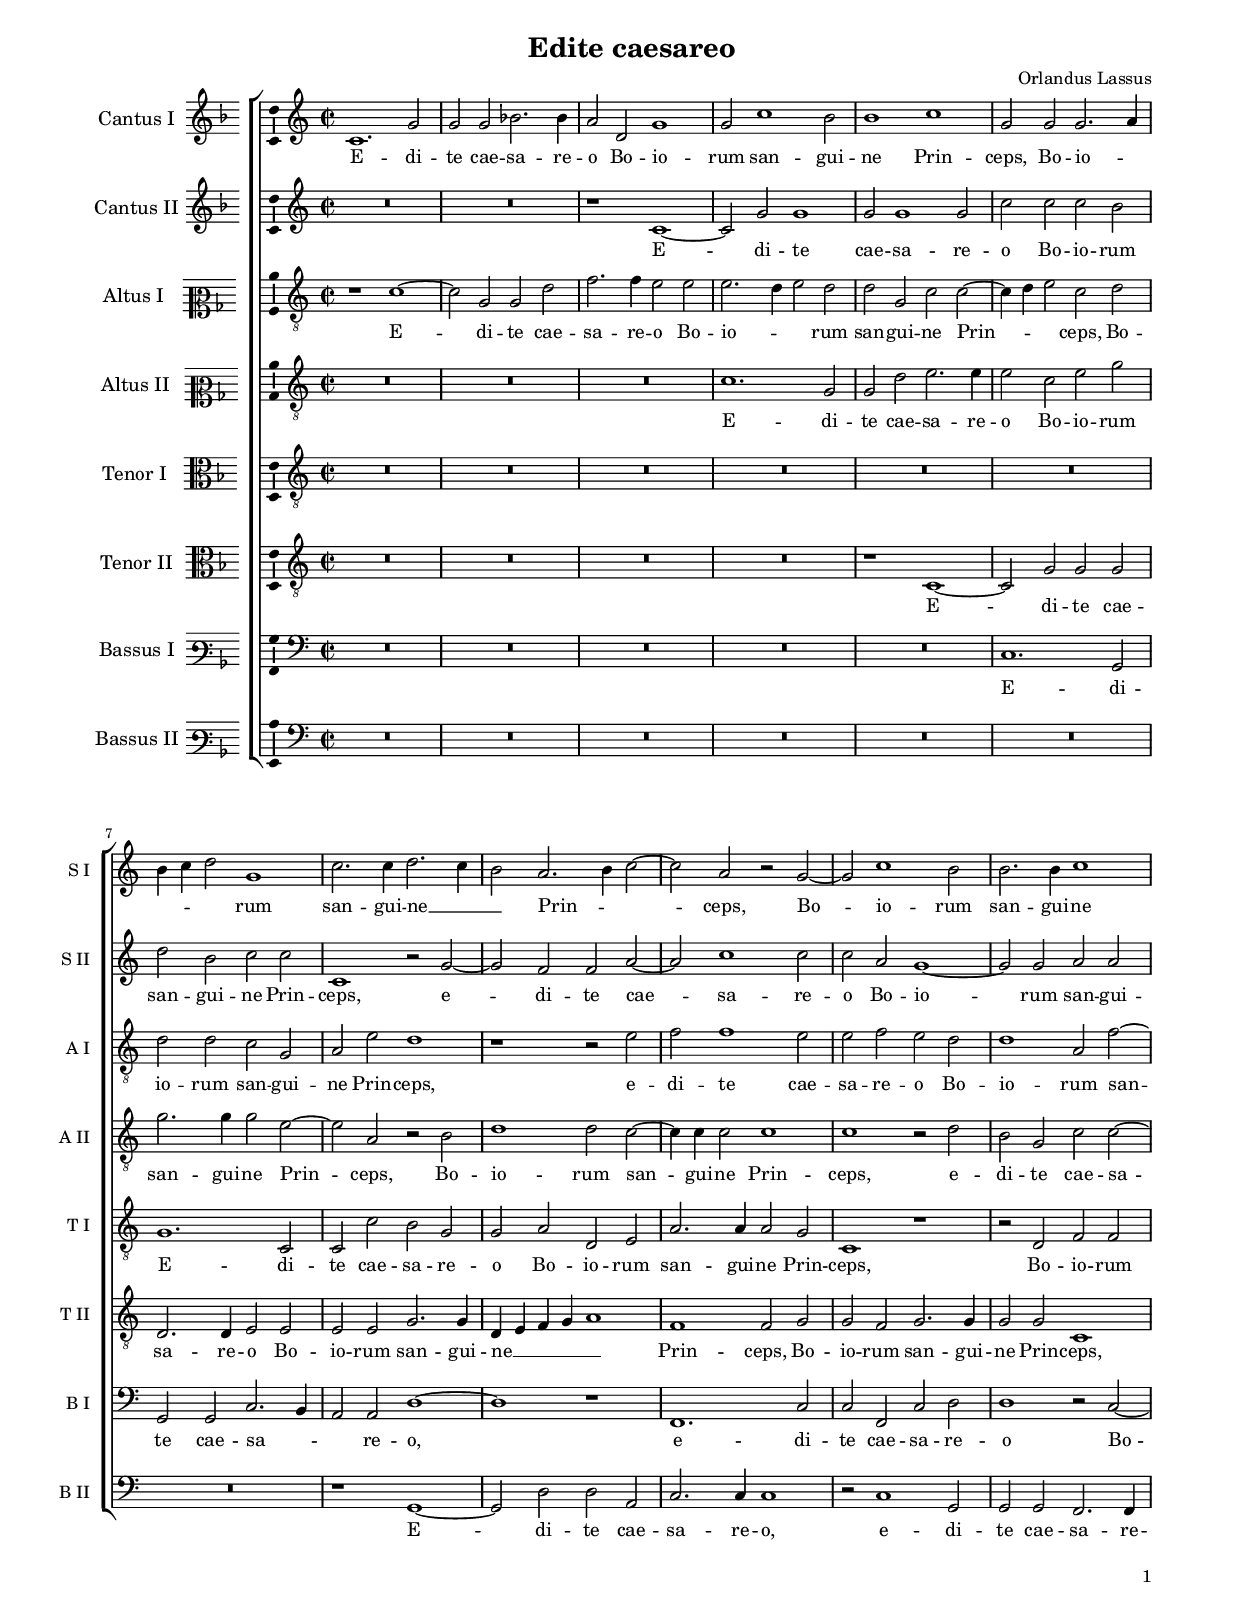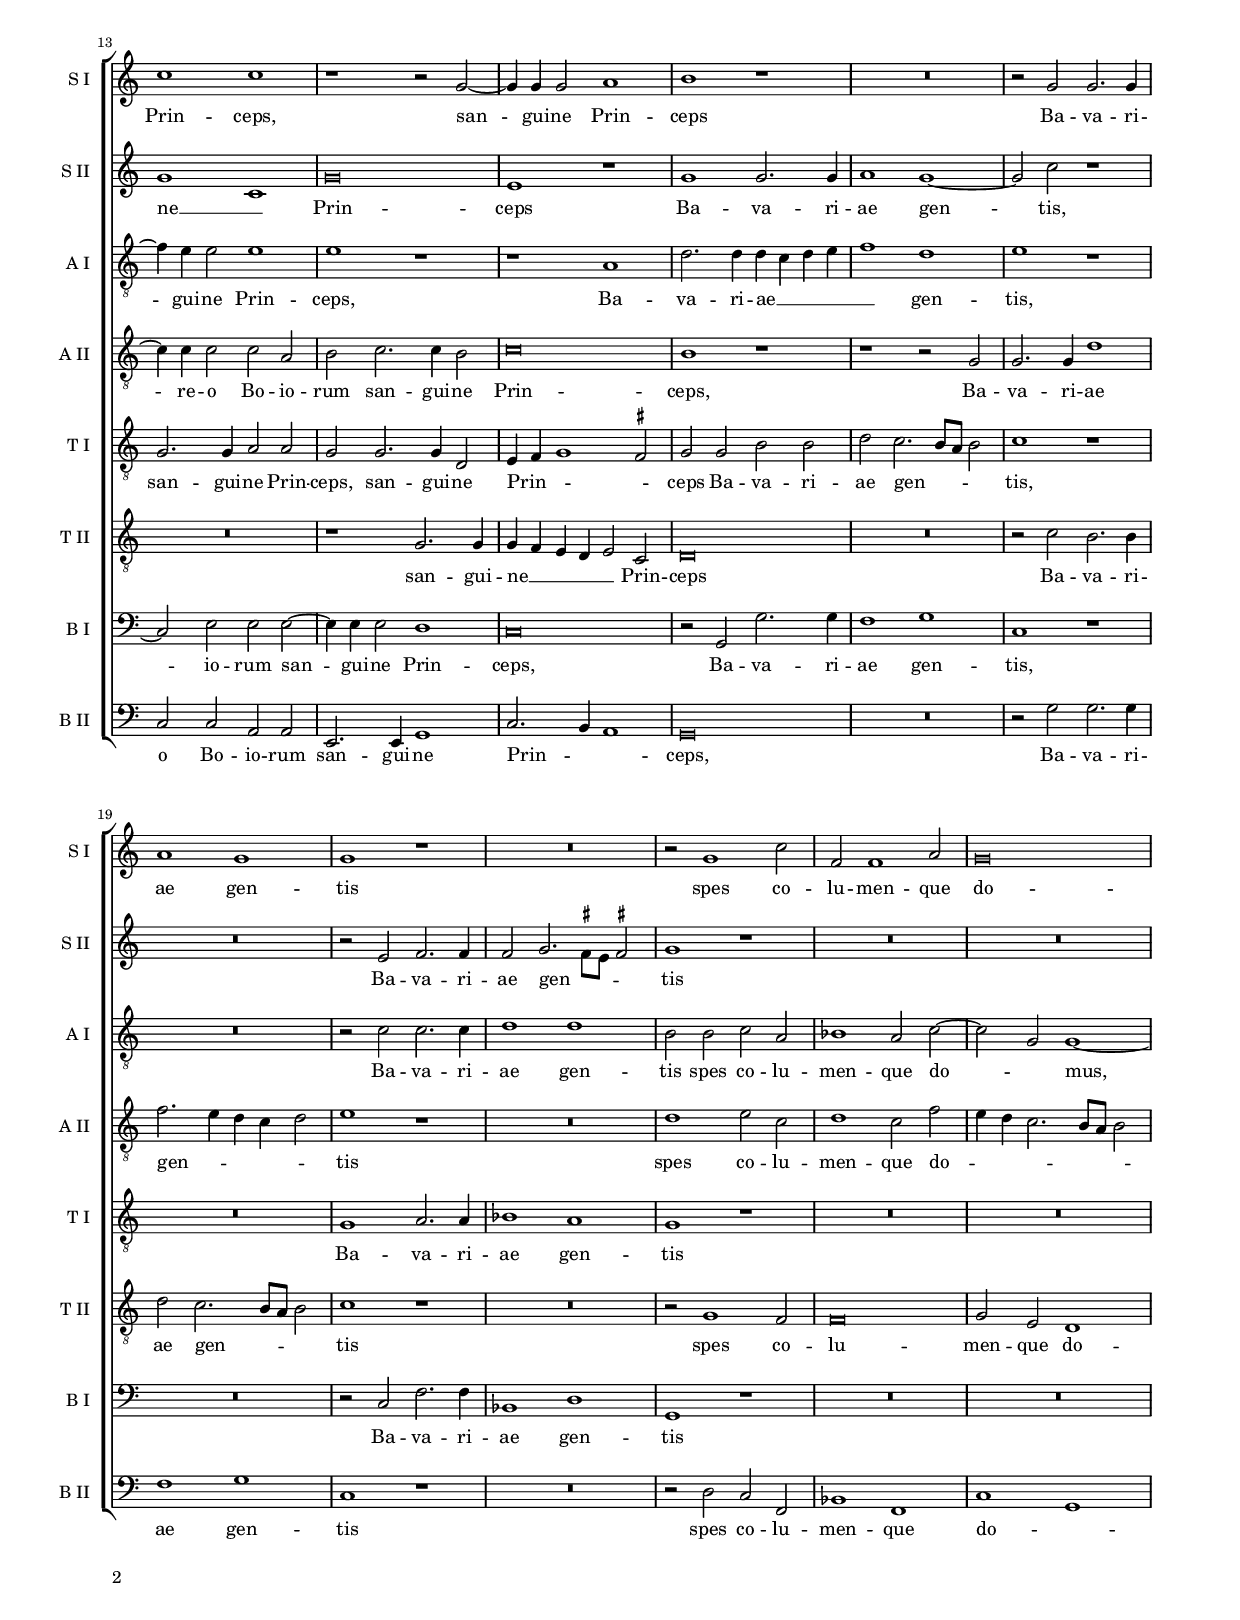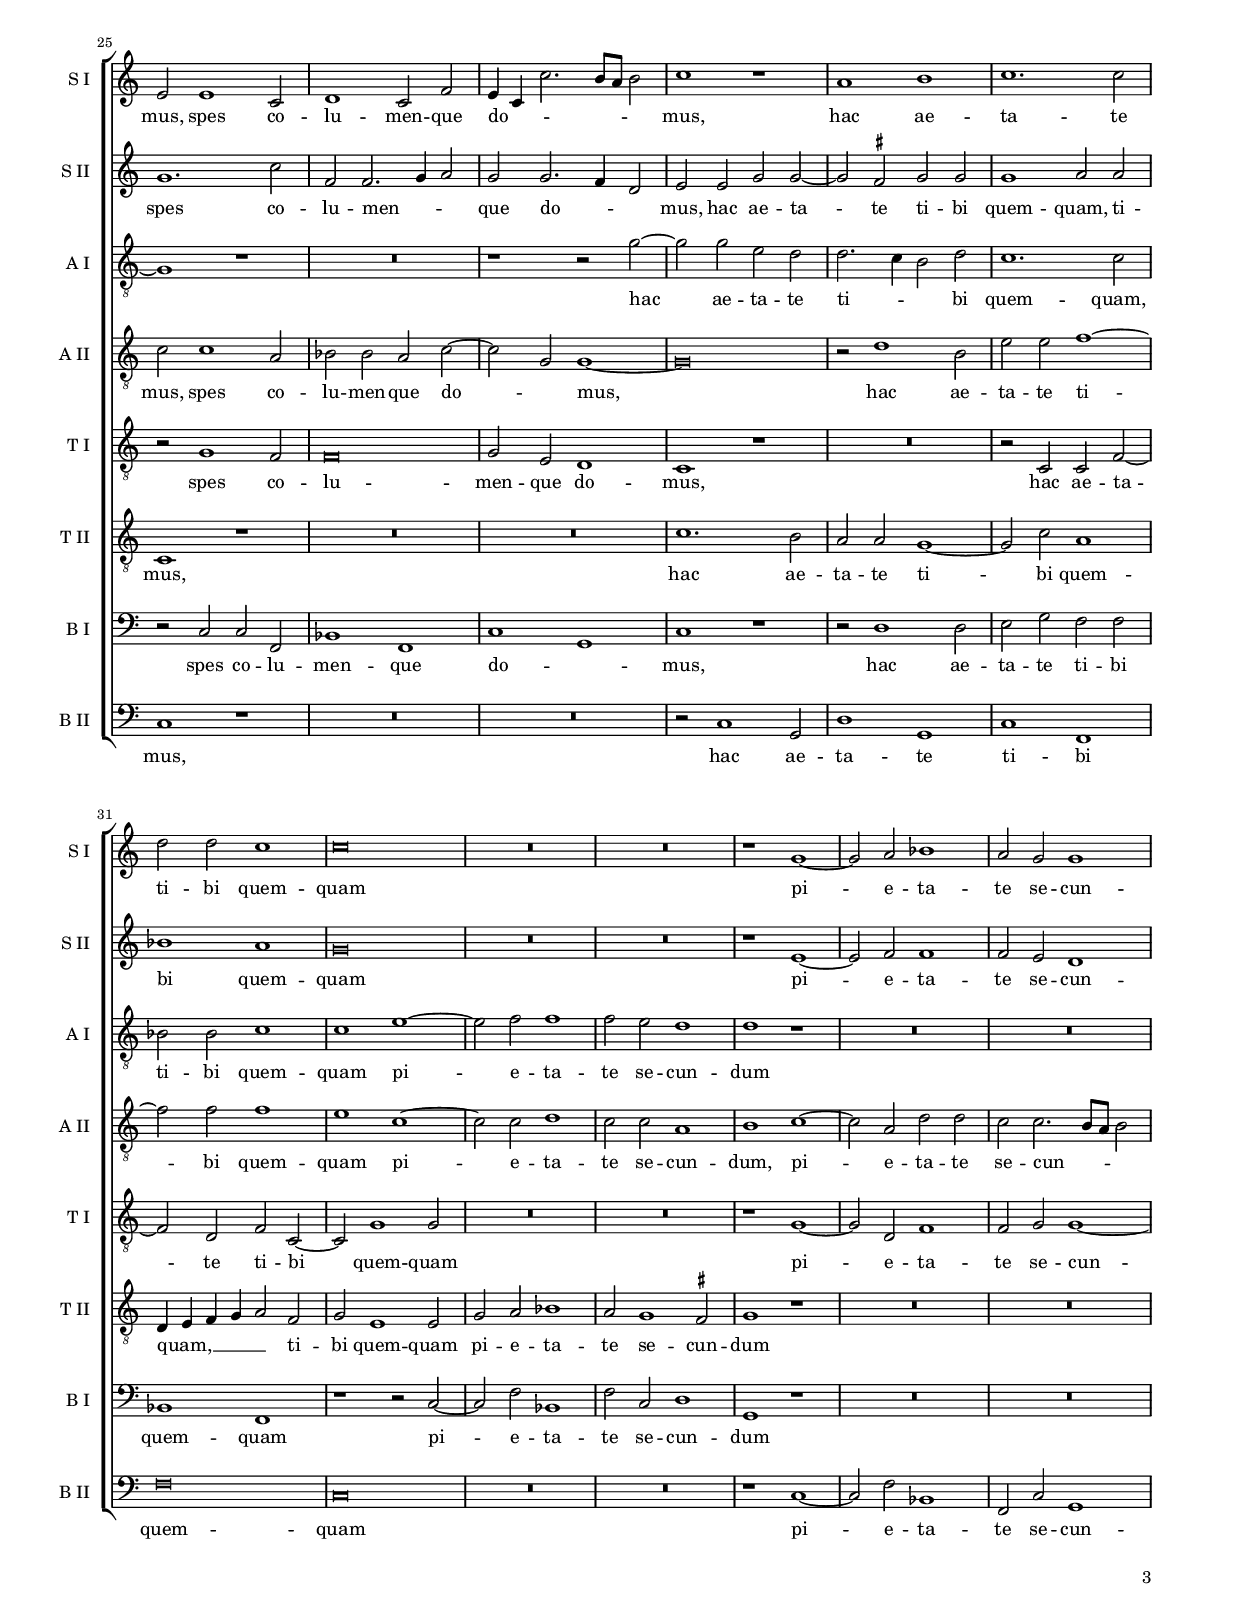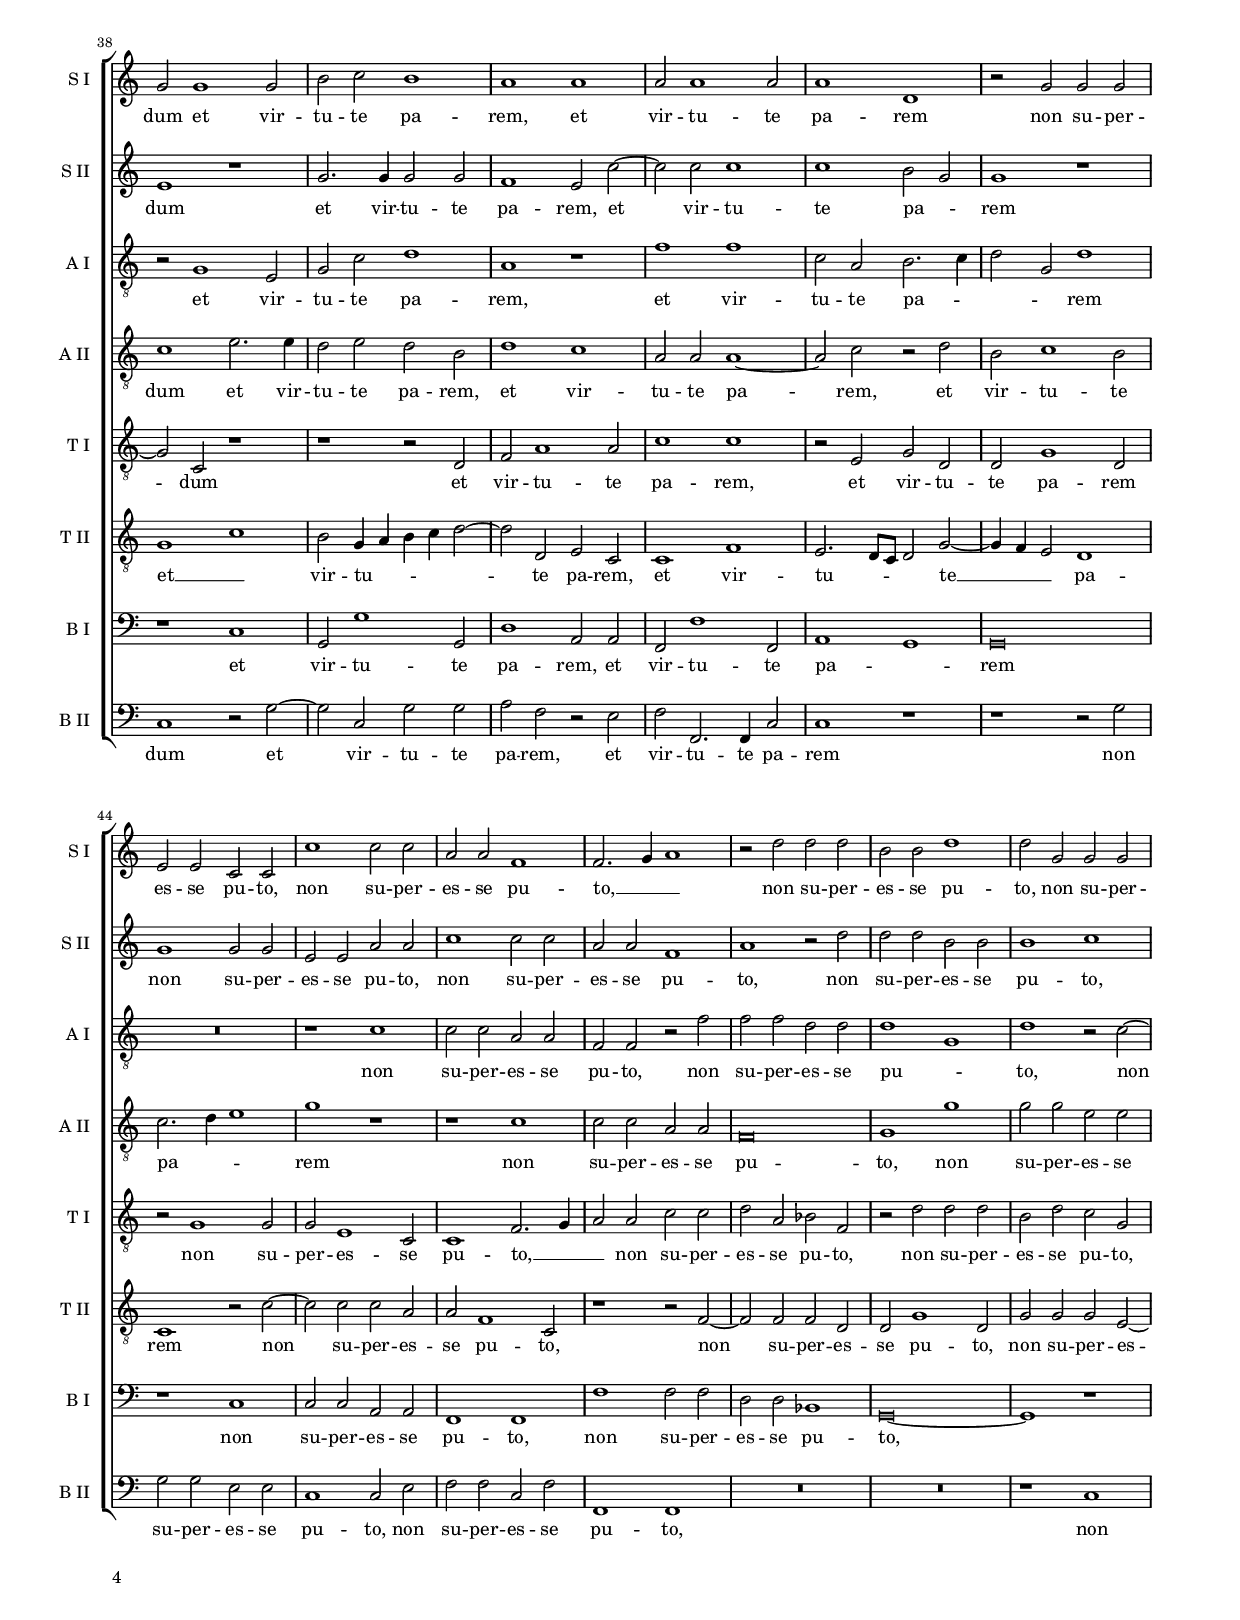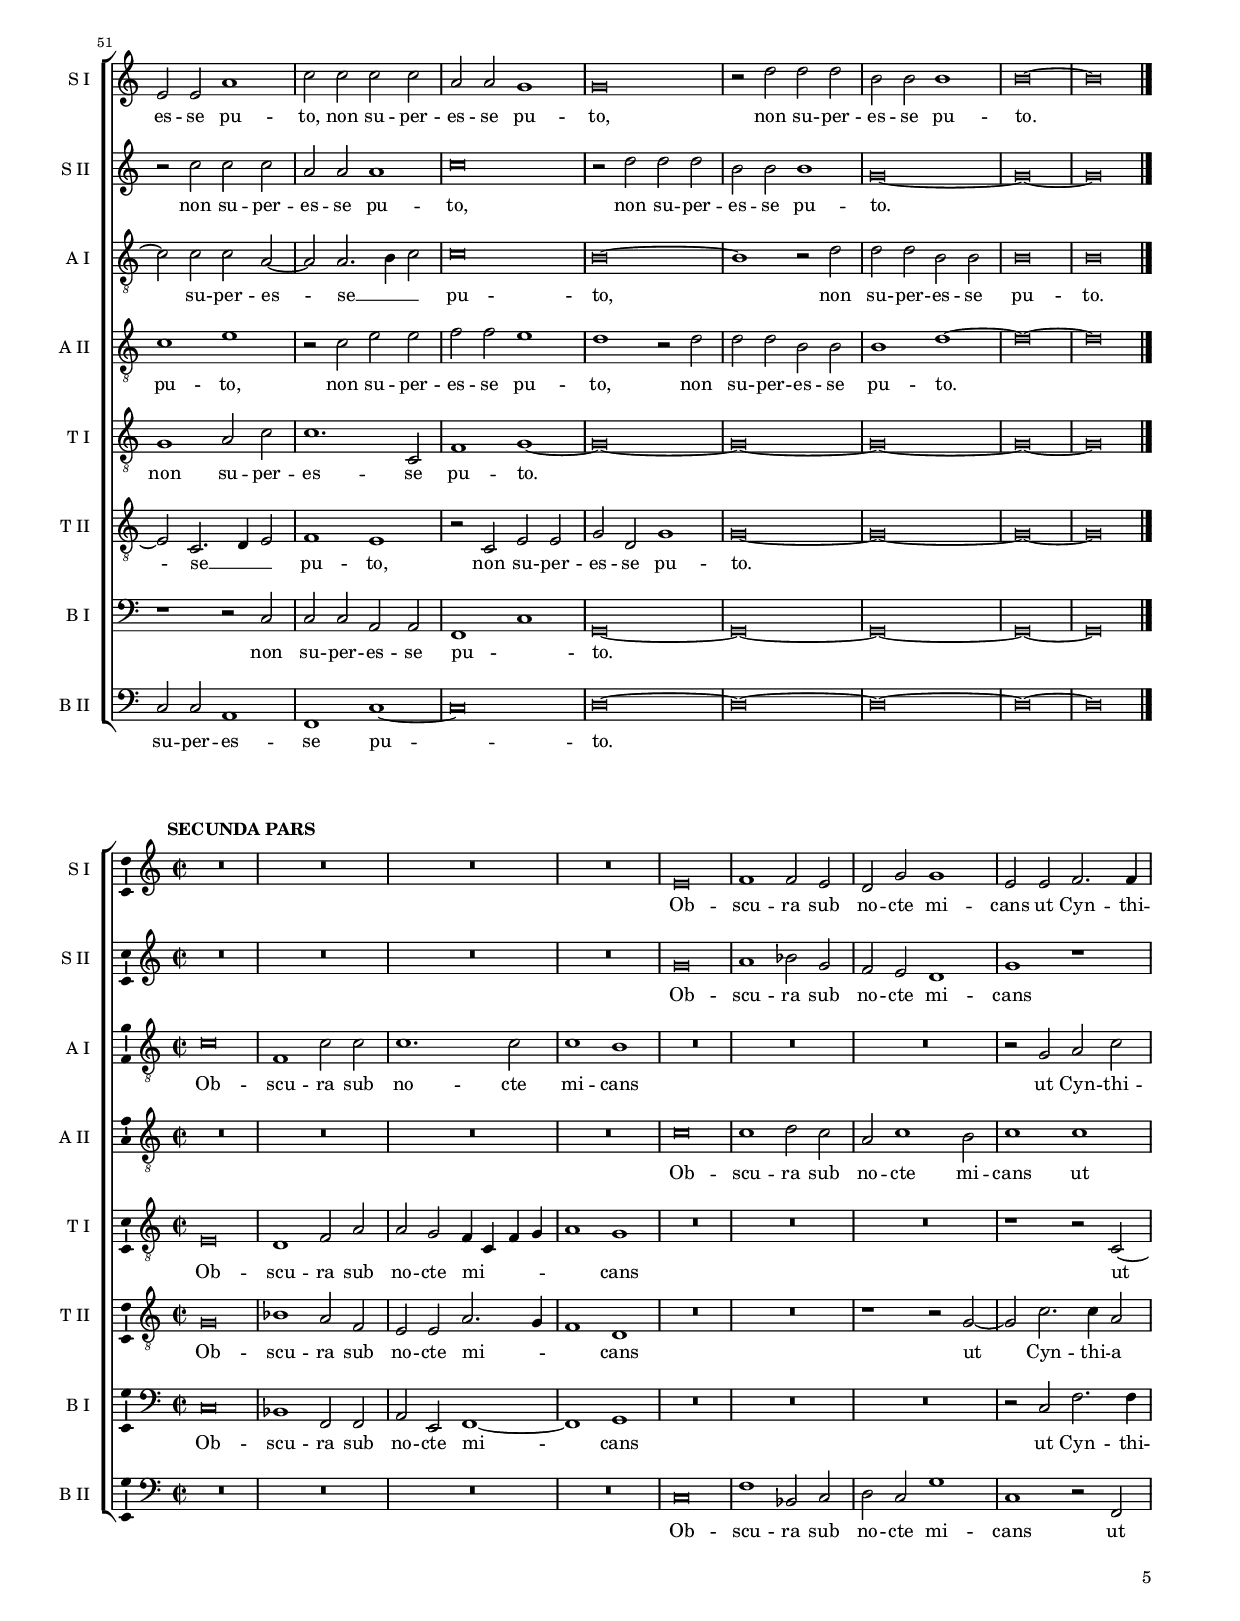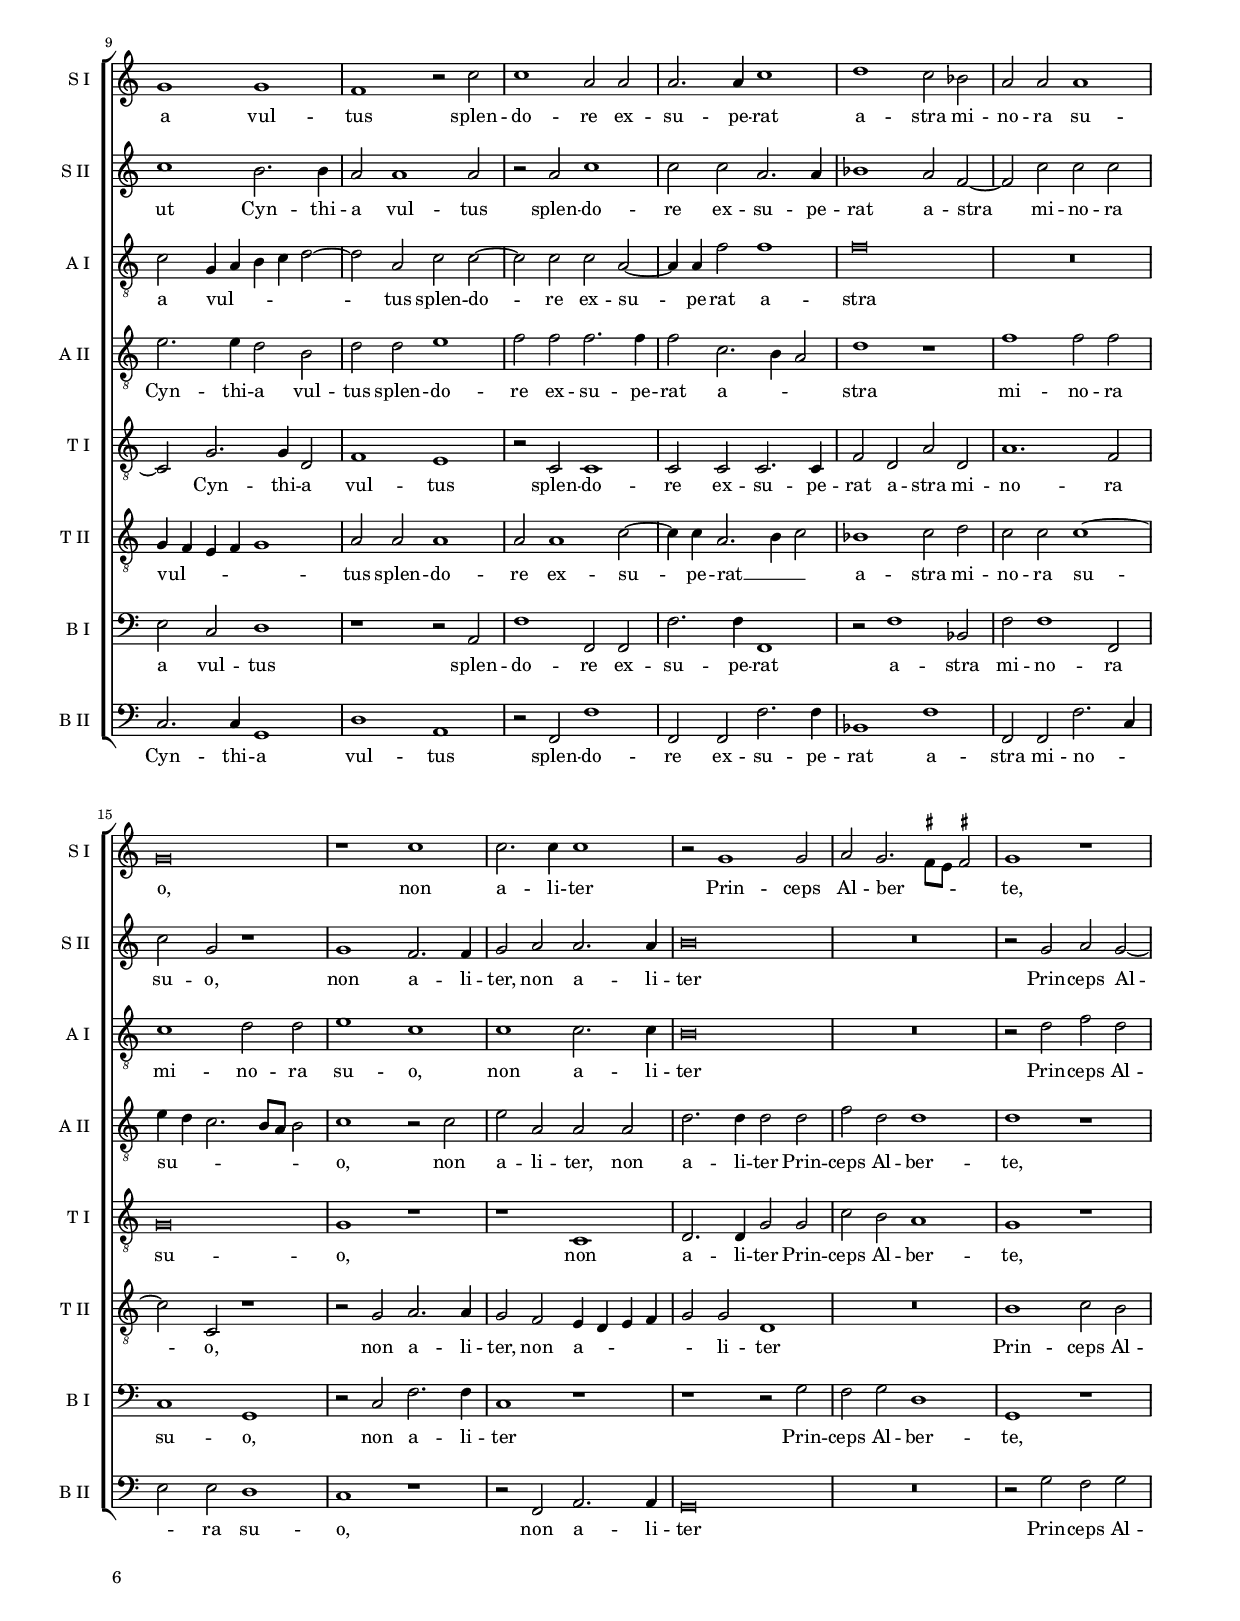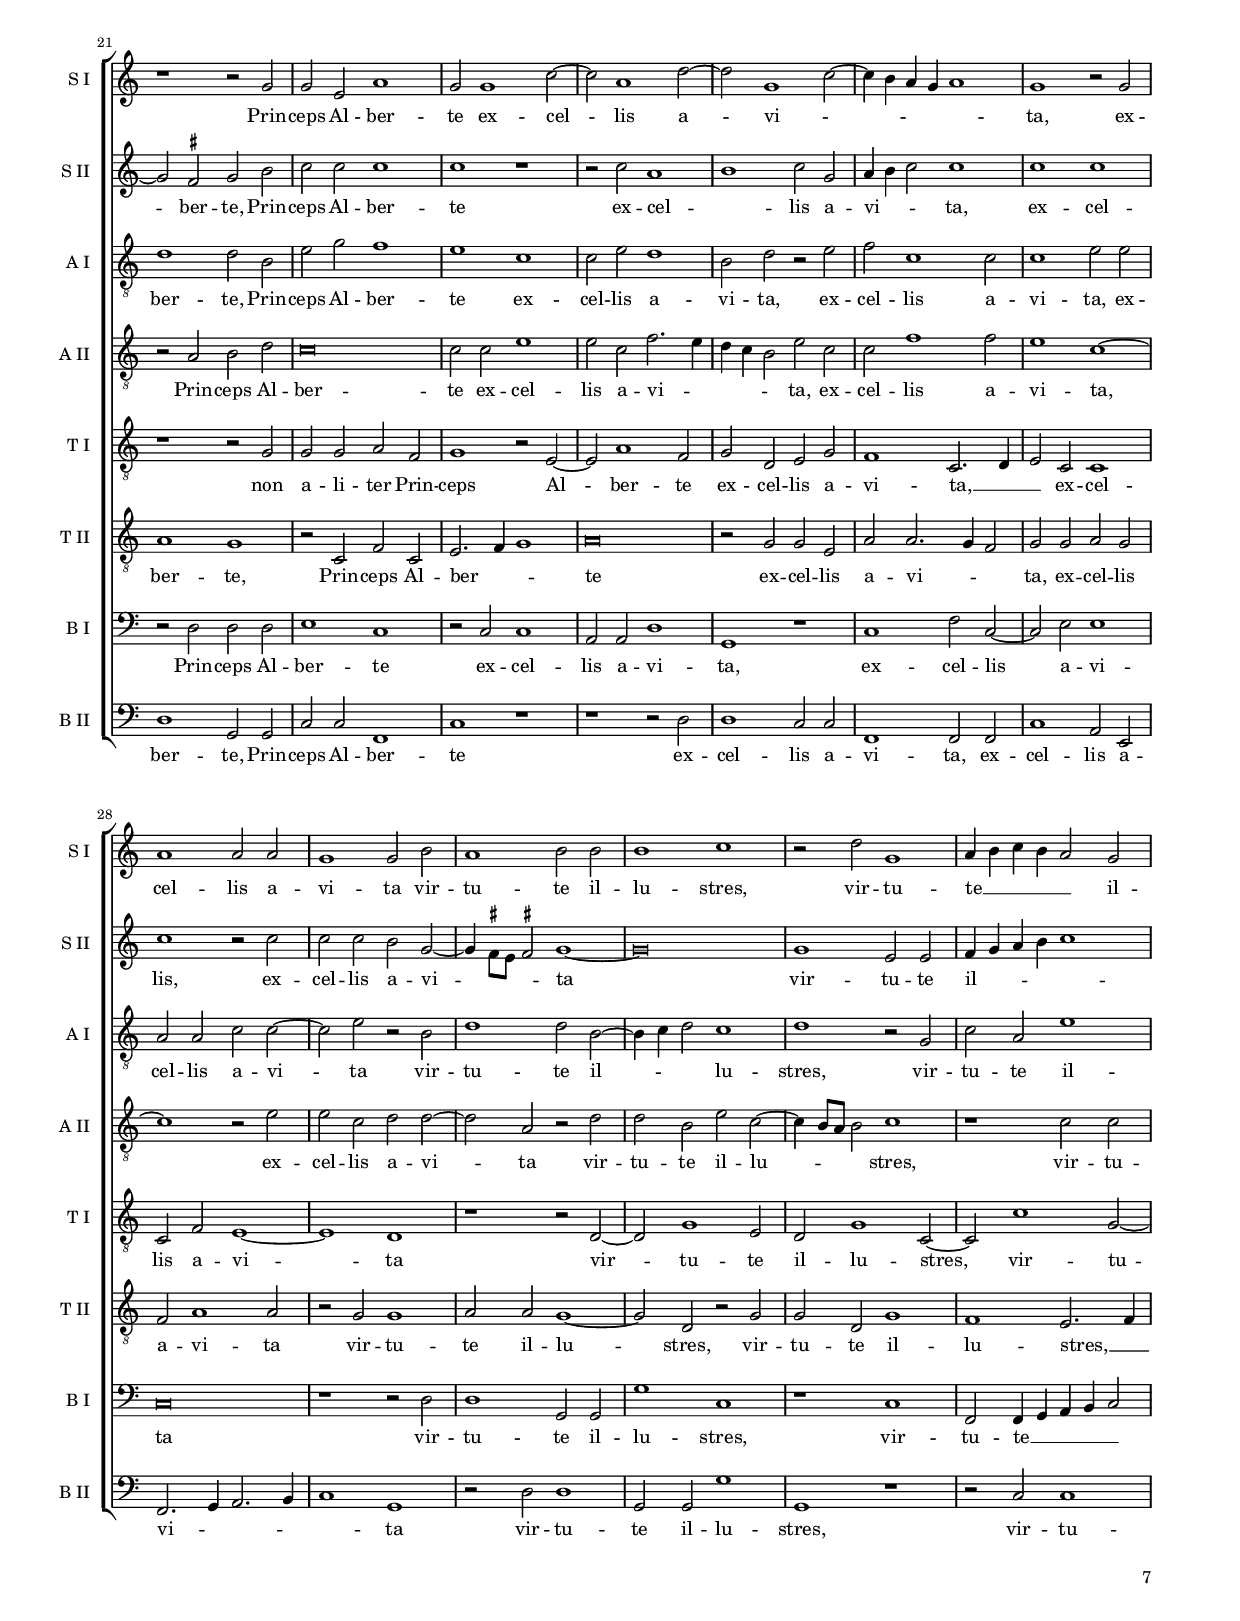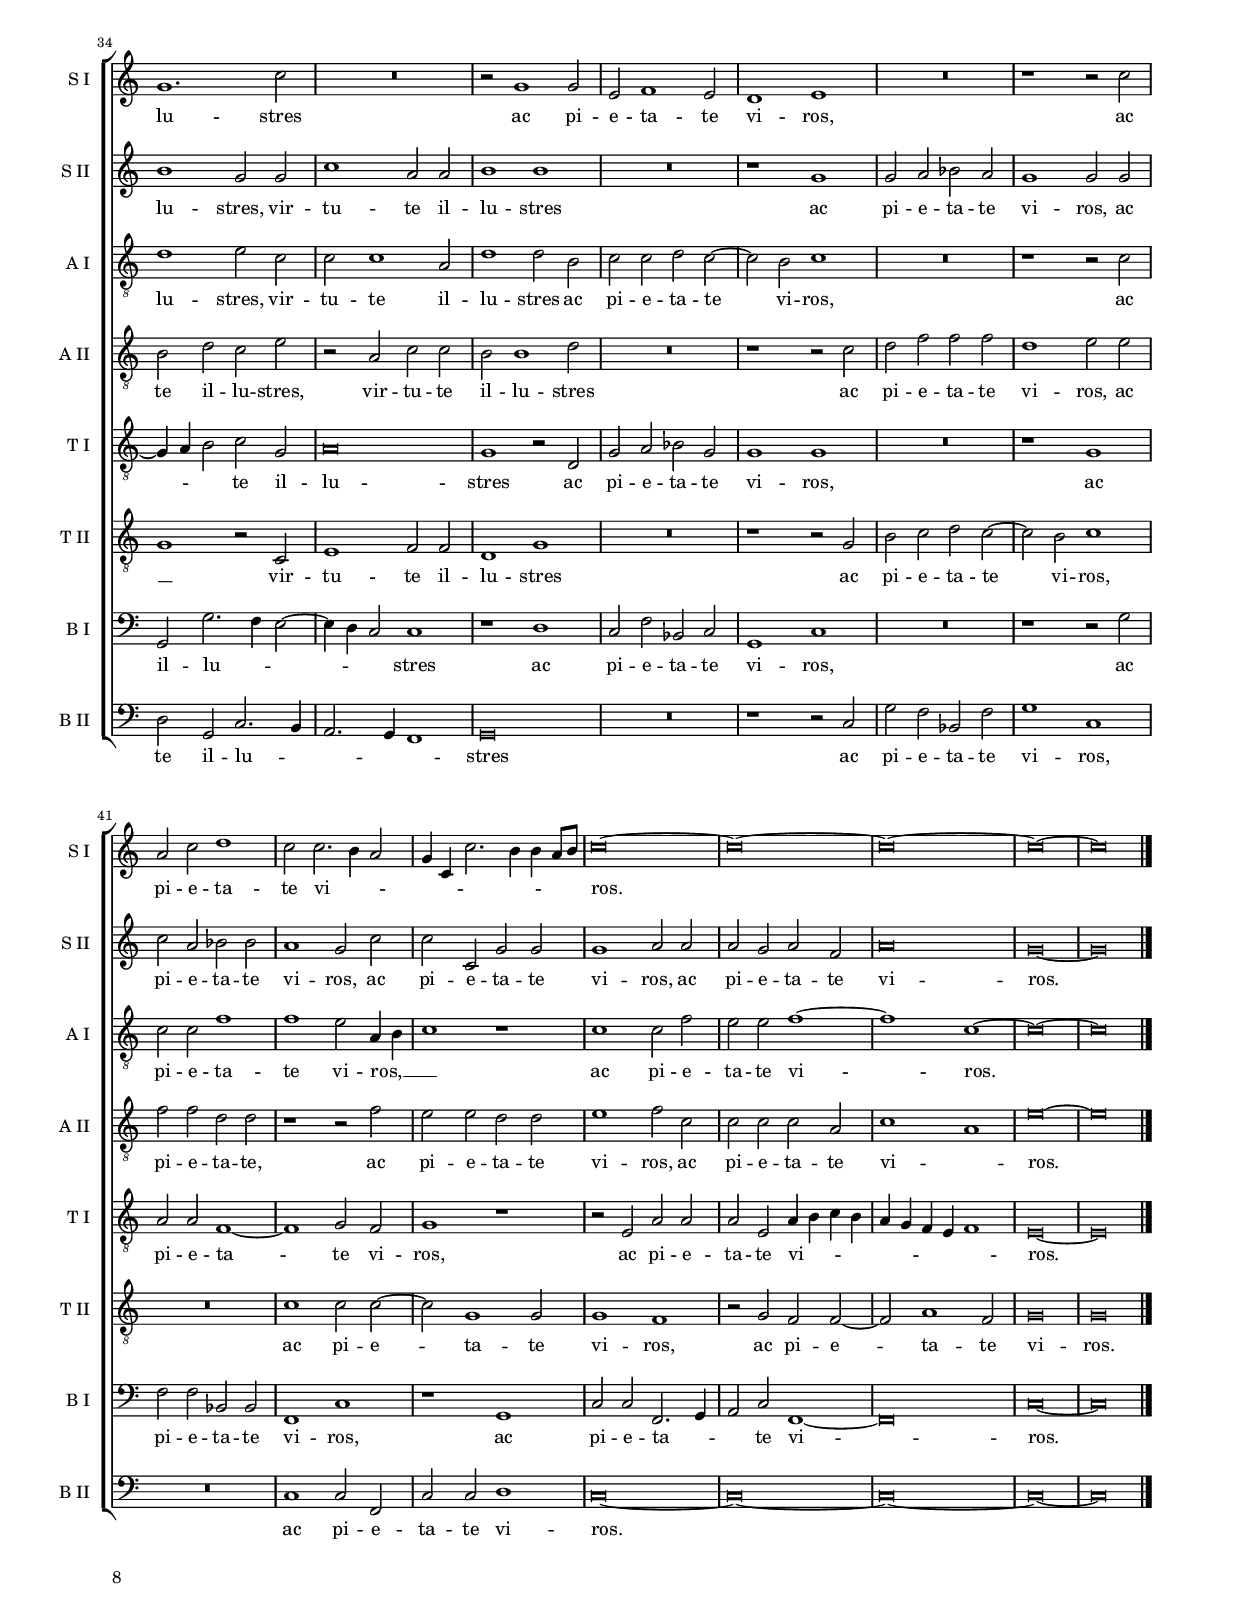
\header 
{
	title="Edite caesareo"
	composer="Orlandus Lassus"
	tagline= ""
}

\version "2.24.1"
\include "deutsch.ly"
#(set-global-staff-size 15)
% #(set-default-paper-size "letter")
#(ly:set-option 'point-and-click #f)


\paper
	{
	top-margin = 2 \cm
	bottom-margin = 1.4 \cm
	left-margin = 1.9 \cm
	right-margin = 1.5 \cm
	print-page-number = ##f
	ragged-bottom = ##f
	ragged-last-bottom = ##t
%	systems-per-page = 2
%	page-count = 8
	score-system-spacing = #'((basic-distance . 17) (minimum-distance . 14) (padding . 6) (strechability . 150))
	system-system-spacing = #'((basic-distance . 17) (minimum-distance . 14) (padding . 6) (strechability . 150))
	oddFooterMarkup=\markup   \fill-line { "" \fromproperty #'page:page-number-string }
	evenFooterMarkup=\markup  \fill-line { \fromproperty #'page:page-number-string "" }
	last-bottom-spacing = #'((basic-distance . 12) (minimum-distance . 7) (padding . 4))
	}


global =  
	{
	\key f \major
	\time 2/2 \set Score.measureLength = #(ly:make-moment 2/1)
	\skip 1*2*58 \bar "|."

	}

	ficta = { \once \set suggestAccidentals = ##t }
	
	forget = #(define-music-function (music) (ly:music?) #{
	\accidentalStyle forget
	$music
	\accidentalStyle default
	#})

	
incipitcantusprimus = \markup { \score {
	{
	\set Staff.instrumentName = \markup { \fontsize #1 "Cantus I" }
	\key f \major
	\clef violin
	s4 \bar ""
	}
	\layout  {
	raggedright = ##t
	indent = 1.6 \cm
	line-width = 2.5\cm
	\context { \Staff \remove Time_signature_engraver }
	\override Staff.Clef.Y-extent = #'(0 . 0)
	}} \hspace #1 }
      
incipitaltusprimus = \markup { \score {
	{
	\set Staff.instrumentName = \markup { \fontsize #1 "Altus I" }
	\key f \major
	\clef mezzosoprano
	s4 \bar ""
	}
	\layout  {
	raggedright = ##t
	indent = 1.6 \cm
	line-width = 2.5\cm
	\context { \Staff \remove Time_signature_engraver }
	\override Staff.Clef.Y-extent = #'(0 . 0)
	}} \hspace #1 }
      
incipittenorprimus = \markup { \score {
	{
	\set Staff.instrumentName = \markup { \fontsize #1 "Tenor I" }
	\key f \major
	\clef alto
	s4 \bar ""
	}
	\layout  {
	raggedright = ##t
	indent = 1.6 \cm
	line-width = 2.5\cm
	\context { \Staff \remove Time_signature_engraver }
	\override Staff.Clef.Y-extent = #'(0 . 0)
	}} \hspace #1 }


incipitbassusprimus = \markup { \score {
	{
	\set Staff.instrumentName = \markup { \fontsize #1 "Bassus I" }
	\key f \major
	\clef varbaritone
	s4 \bar ""
	}
	\layout  {
	raggedright = ##t
	indent = 1.6 \cm
	line-width = 2.5\cm
	\context { \Staff \remove Time_signature_engraver }
	\override Staff.Clef.Y-extent = #'(0 . 0)
	}} \hspace #1 }

incipitcantussecundus = \markup { \score {
	{
	\set Staff.instrumentName = \markup { \fontsize #1 "Cantus II" }
	\key f \major
	\clef violin
	s4 \bar ""
	}
	\layout  {
	raggedright = ##t
	indent = 1.6 \cm
	line-width = 2.5\cm
	\context { \Staff \remove Time_signature_engraver }
	\override Staff.Clef.Y-extent = #'(0 . 0)
	}} \hspace #1 }


incipitaltussecundus = \markup { \score {
	{
	\set Staff.instrumentName = \markup { \fontsize #1 "Altus II" }
	\key f \major
	\clef mezzosoprano
	s4 \bar ""
	}
	\layout  {
	raggedright = ##t
	indent = 1.6 \cm
	line-width = 2.5\cm
	\context { \Staff \remove Time_signature_engraver }
	\override Staff.Clef.Y-extent = #'(0 . 0)
	}} \hspace #1 }


incipittenorsecundus = \markup { \score {
	{
	\set Staff.instrumentName = \markup { \fontsize #1 "Tenor II" }
	\key f \major
	\clef alto
	s4 \bar ""
	}
	\layout  {
	raggedright = ##t
	indent = 1.6 \cm
	line-width = 2.5\cm
	\context { \Staff \remove Time_signature_engraver }
	\override Staff.Clef.Y-extent = #'(0 . 0)
	}} \hspace #1 }	


incipitbassussecundus = \markup { \score {
	{
	\set Staff.instrumentName = \markup { \fontsize #1 "Bassus II" }
	\key f \major
	\clef varbaritone
	s4 \bar ""
	}
	\layout  {
	raggedright = ##t
	indent = 1.6 \cm
	line-width = 2.5\cm
	\context { \Staff \remove Time_signature_engraver }
	\override Staff.Clef.Y-extent = #'(0 . 0)
	}} \hspace #1 }

cantusprimus =  \relative c''
	{
	f,1. c'2
	c2 c es2. es4
	d2 g, c1
	c2 f1 e2
%5
	e1 f1 |
	c2 c c2. d4
	e4 f g2 c,1
	f2. f4 g2. f4
	e2 d2. e4 f2~
%10
	f2 d r c~ |
	c2 f1 e2
	e2. e4 f1
	f1 f
	r1 r2 c~
%15
	c4 c c2 d1 |
	e1 r
	R\breve
	r2 c c2. c4
	d1 c
%20
	c1 r |
	R\breve
	r2 c1 f2
	b,2 b1 d2
	c\breve
%25
	a2 a1 f2 |
	g1 f2 b
	a4 f f'2. e8 d e2
	f1 r
	d1 e
%30
	f1. f2 |
	g2 g f1
	f\breve
	R\breve
	R\breve
%35
	r1 c~ |
	c2 d es1
	d2 c c1
	c2 c1 c2
	e2 f e1
%40
	d1 d |
	d2 d1 d2
	d1 g,
	r2 c c c
	a2 a f f
%45
	f'1 f2 f |
	d2 d b1
	b2. c4 d1
	r2 g g g
	e2 e g1
%50
	g2 c, c c |
	a2 a d1
	f2 f f f
	d2 d c1
	c\breve
%55
	r2 g' g g |
	e2 e e1
	e\breve~
	e\breve |
	}

altusprimus =  \relative c' 
	{
	r1 f~
	f2 c c g'
	b2. b4 a2 a
	a2. g4 a2 g
%5
	g2 c, f f~ |
	f4 g a2 f g
	g2 g f c
	d2 a' g1
	r1 r2 a
%10
	b2 b1 a2 |
	a2 b a g
	g1 d2 b'~
	b4 a a2 a1
	a1 r
%15
	r1 d, |
	g2. g4 g4 f g a
	b1 g
	a1 r
	R\breve
%20
	r2 f f2. f4 |
	g1 g
	e2 e f d
	es1 d2 f~
	f2 c c1~
%25
	c1 r |
	R\breve
	r1 r2 c'~
	c2 c a g
	g2. f4 e2 g
%30
	f1. f2 |
	es2 es f1
	f1 a~
	a2 b b1
	b2 a g1
%35
	g1 r |
	R\breve
	R\breve
	r2 c,1 a2
	c2 f g1
%40
	d1 r |
	b'1 b
	f2 d e2. f4
	g2 c, g'1
	R\breve
%45
	r1 f |
	f2 f d d
	b2 b r2 b'
	b2 b g g
	g1 c,
%50
	g'1 r2 f~ |
	f2 f f d~
	d2 d2. e4 f2
	f\breve
	e\breve~
%55
	e1 r2 g |
	g2 g e e
	e\breve
	e\breve |
	}

tenorprimus =  \relative c' 
	{
	R\breve
	R\breve
	R\breve
	R\breve
%5
	R\breve |
	R\breve
	c1. f,2
	f2 f' e c
	c2 d g, a
%10
	d2. d4 d2 c |
	f,1 r
	r2 g b b
	c2. c4 d2 d
	c2 c2. c4 g2
%15
	a4 b c1 \ficta h2 |
	c2 c e e
	g2 f2. e8 d e2
	f1 r
	R\breve
%20
	c1 d2. d4 |
	es1 d
	c1 r
	R\breve
	R\breve
%25
	r2 c1 b2 |
	b\breve
	c2 a g1
	f1 r
	R\breve
%30
	r2 f f b~ |
	b2 g b f~
	f2 c'1 c2
	R\breve
	R\breve
%35
	r1 c~ |
	c2 g b1
	b2 c c1~
	c2 f, r1
	r1 r2 g
%40
	b2 d1 d2 |
	f1 f
	r2 a, c g
	g2 c1 g2
	r2 c1 c2
%45
	c2 a1 f2 |
	f1 b2. c4
	d2 d f f
	g2 d es b
	r2 g' g g
%50
	e2 g f c |
	c1 d2 f
	f1. f,2
	b1 c~
	c\breve~
%55
	c\breve~ |
	c\breve~
	c\breve~
	c\breve |
	}

bassusprimus  =  \relative c 
	{
	R\breve
	R\breve
	R\breve
	R\breve
%5
	R\breve |
	f1. c2
	c2 c f2. e4
	d2 d g1~
	g1 r
%10
	b,1. f'2 |
	f2 b, f' g
	g1 r2 f~
	f2 a a a~
	a4 a a2 g1
%15
	f\breve |
	r2 c c'2. c4
	b1 c
	f,1 r
	R\breve
%20
	r2 f b2. b4 |
	es,1 g
	c,1 r
	R\breve
	R\breve
%25
	r2 f f b, |
	es1 b
	f'1 c
	f1 r
	r2 g1 g2
%30
	a2 c b b |
	es,1 b
	r1 r2 f'~
	f2 b es,1
	b'2 f g1
%35
	c,1 r |
	R\breve
	R\breve
	r1 f
	c2 c'1 c,2
%40
	g'1 d2 d |
	b2 b'1 b,2
	d1 c
	c\breve
	r1 f
%45
	f2 f d d |
	b1 b
	b'1 b2 b
	g2 g es1
	c\breve~
%50
	c1 r |
	r1 r2 f
	f2 f d d
	b1 f'
	c\breve~
%55
	c\breve~ |
	c\breve~
	c\breve~
	c\breve |
	}

cantussecundus =  \relative c''
	{
	R\breve
	R\breve
	r1 f,~
	f2 c' c1
%5
	c2 c1 c2 |
	f2 f f e
	g2 e f f
	f,1 r2 c'~
	c2 b b d~
%10
	d2 f1 f2 |
	f2 d c1~
	c2 c d d
	c1 f,
	c'\breve
%15
	a1 r |
	c1 c2. c4
	d1 c~
	c2 f r1
	R\breve
%20
	r2 a, b2. b4 |
	b2 c2. \stemDown \ficta h8 a \stemNeutral \ficta h!2
	c1 r
	R\breve
	R\breve
%25
	c1. f2 |
	b,2 b2. c4 d2
	c2 c2. b4 g2
	a2 a c c~
	c2 \ficta h c c
%30
	c1 d2 d |
	es1 d
	c\breve
	R\breve
	R\breve
%35
	r1 a~ |
	a2 b b1
	b2 a g1
	a1 r
	c2. c4 c2 c
%40
	b1 a2 f'~ |
	f2 f f1
	f1 e2 c
	c1 r
	c1 c2 c
%45
	a2 a d d |
	f1 f2 f
	d2 d b1
	d1 r2 g
	g2 g e e
%50
	e1 f |
	r2 f f f
	d2 d d1
	f\breve
	r2 g g g
%55
	e2 e e1 |
	c\breve~
	c\breve~
	c\breve |
	}

altussecundus =  \relative c'
	{
	R\breve
	R\breve
	R\breve
	f1. c2
%5
	c2 g' a2. a4 |
	a2 f a c
	c2. c4 c2 a~
	a2 d, r e
	g1 g2 f~
%10
	f4 f f2 f1 |
	f1 r2 g
	e2 c f f~
	f4 f f2 f d
	e2 f2. f4 e2
%15
	f\breve |
	e1 r
	r1 r2 c
	c2. c4 g'1
	b2. a4 g f g2
%20
	a1 r |
	R\breve
	g1 a2 f
	g1 f2 b
	a4 g f2. e8 d e2
%25
	f2 f1 d2 |
	es2 es d f~
	f2 c c1~
	c\breve
	r2 g'1 e2
%30
	a2 a b1~ |
	b2 b b1
	a1 f~
	f2 f g1
	f2 f d1
%35
	e1 f~ |
	f2 d g g
	f2 f2. e8 d e2
	f1 a2. a4
	g2 a g e
%40
	g1 f |
	d2 d d1~
	d2 f r g
	e2 f1 e2
	f2. g4 a1
%45
	c1 r |
	r1 f,
	f2 f d d
	b\breve
	c1 c'
%50
	c2 c a a |
	f1 a
	r2 f a a
	b2 b a1
	g1 r2 g
%55
	g2 g e e |
	e1 g~
	g\breve~
	g\breve |
	}

tenorsecundus =  \relative c'
	{
	R\breve
	R\breve
	R\breve
	R\breve
%5
	r1 f,~ |
	f2 c' c c
	g2. g4 a2 a
	a2 a c2. c4
	g4 a b c d1
%10
	b1 b2 c |
	c2 b c2. c4
	c2 c f,1
	R\breve
	r1 c'2. c4
%15
	c4 b a g a2 f |
	g\breve
	R\breve
	r2 f' e2. e4
	g2 f2. e8 d e2
%20
	f1 r |
	R\breve
	r2 c1 b2
	b\breve
	c2 a g1
%25
	f1 r |
	R\breve
	R\breve
	f'1. e2
	d2 d c1~
%30
	c2 f d1 |
	g,4 a b c d2 b
	c2 a1 a2
	c2 d es1
	d2 c1 \ficta h2
%35
	c1 r |
	R\breve
	R\breve
	c1 f
	e2 c4 d e f g2~
%40
	g2 g, a f |
	f1 b
	a2. g8 f g2 c~
	c4 b a2 g1
	f1 r2 f'~
%45
	f2 f f d |
	d2 b1 f2
	r1 r2 b~
	b2 b b g
	g2 c1 g2
%50
	c2 c c a~ |
	a2 f2. g4 a2
	b1 a
	r2 f a a
	c2 g c1
%55
	c\breve~ |
	c\breve~
	c\breve~
	c\breve |
	}

bassussecundus =  \relative c
	{
	R\breve
	R\breve
	R\breve
	R\breve
%5
	R\breve |
	R\breve
	R\breve
	r1 c~
	c2 g' g d
%10
	f2. f4 f1 |
	r2 f1 c2
	c2 c b2. b4
	f'2 f d d
	a2. a4 c1
%15
	f2. e4 d1 |
	c\breve
	R\breve
	r2 c'2 c2. c4
	b1 c
%20
	f,1 r |
	R\breve
	r2 g f b,
	es1 b
	f'1 c
%25
	f1 r |
	R\breve
	R\breve
	r2 f1 c2
	g'1 c,
%30
	f1 b, |
	b'\breve
	f\breve
	R\breve
	R\breve
%35
	r1 f~ |
	f2 b es,1
	b2 f' c1
	f1 r2 c'~
	c2 f, c' c
%40
	d2 b r2 a |
	b2 b,2. b4 f'2
	f1 r
	r1 r2 c'
	c2 c a a
%45
	f1 f2 a |
	b2 b f b
	b,1 b
	R\breve
	R\breve
%50
	r1 f' |
	f2 f d1
	b1 f'~
	f\breve
	g\breve~
%55
	g\breve~ |
	g\breve~
	g\breve~
	g\breve |
	}


lyricscantusprimus = \lyricmode {
	E -- di -- te cae -- sa -- re -- o 
	Bo -- io -- rum san -- gui -- ne Prin -- ceps,
	Bo -- io -- _ _ _ _ rum san -- gui -- ne __ _ _ Prin -- _ _ ceps,
	Bo -- io -- rum san -- gui -- ne Prin -- ceps,
	san -- gui -- ne Prin -- ceps
	Ba -- va -- ri -- ae gen -- tis
	spes co -- lu -- men -- que do -- mus,
	spes co -- lu -- men -- que do -- _ _ _ _ _ mus,
	hac ae -- ta -- te ti -- bi quem -- quam
	pi -- e -- ta -- te se -- cun -- dum
	et vir -- tu -- te pa -- rem,
	et vir -- tu -- te pa -- rem
	non su -- per -- es -- se pu -- to,
	non su -- per -- es -- se pu -- to, __ _ _
	non su -- per -- es -- se pu -- to,
	non su -- per -- es -- se pu -- to,
	non su -- per -- es -- se pu -- to,
	non su -- per -- es -- se pu -- to.
	}


lyricsaltusprimus = \lyricmode {
	E -- di -- te cae -- sa -- re -- o 
	Bo -- io -- _ _ rum san -- gui -- ne Prin -- _ _ ceps,
	Bo -- io -- rum san -- gui -- ne Prin -- ceps,
	e -- di -- te cae -- sa -- re -- o
	Bo -- io -- rum san -- gui -- ne Prin -- ceps,
	Ba -- va -- ri -- ae __ _ _ _ _ gen -- tis,
	Ba -- va -- ri -- ae gen -- tis
	spes co -- lu -- men -- que do -- _ mus,
	hac ae -- ta -- te ti -- _ _ bi quem -- quam,
	ti -- bi quem -- quam
	pi -- e -- ta -- te se -- cun -- dum
	et vir -- tu -- te pa -- rem,
	et vir -- tu -- te pa -- _ _ _ rem
	non su -- per -- es -- se pu -- to,
	non su -- per -- es -- se pu -- _ to,
	non su -- per -- es -- se __ _ _ pu -- to,
	non su -- per -- es -- se pu -- to.
	}


lyricstenorprimus = \lyricmode {
	E -- di -- te cae -- sa -- re -- o 
	Bo -- io -- rum san -- gui -- ne Prin -- ceps,
	Bo -- io -- rum san -- gui -- ne Prin -- ceps,
	san -- gui -- ne Prin -- _ _ _ ceps
	Ba -- va -- ri -- ae gen -- _ _ _ tis,
	Ba -- va -- ri -- ae gen -- tis
	spes co -- lu -- men -- que do -- mus,
	hac ae -- ta -- te ti -- bi quem -- quam
	pi -- e -- ta -- te se -- cun -- dum
	et vir -- tu -- te pa -- rem,
	et vir -- tu -- te pa -- rem
	non su -- per -- es -- se pu -- to, __ _ _
	non su -- per -- es -- se pu -- to,
	non su -- per -- es -- se pu -- to,
	non su -- per -- es -- se pu -- to.
	}


lyricsbassusprimus = \lyricmode {
	E -- di -- te cae -- sa -- _ _ re -- o,
	e -- di -- te cae -- sa -- re -- o
	Bo -- io -- rum san -- gui -- ne Prin -- ceps,
	Ba -- va -- ri -- ae gen -- tis,
	Ba -- va -- ri -- ae gen -- tis
	spes co -- lu -- men -- que do -- _ mus,
	hac ae -- ta -- te ti -- bi quem -- quam
	pi -- e -- ta -- te se -- cun -- dum
	et vir -- tu -- te pa -- rem,
	et vir -- tu -- te pa -- _ rem
	non su -- per -- es -- se pu -- to,
	non su -- per -- es -- se pu -- to,
	non su -- per -- es -- se pu -- _ to.
	}


lyricscantussecundus = \lyricmode {
	E -- di -- te cae -- sa -- re -- o 
	Bo -- io -- rum san -- gui -- ne Prin -- ceps,
	e -- di -- te cae -- sa -- re -- o
	Bo -- io -- rum san -- gui -- ne __ _ Prin -- ceps
	Ba -- va -- ri -- ae gen -- tis,
	Ba -- va -- ri -- ae gen -- _ _ _ tis
	spes co -- lu -- men -- _ _ que do -- _ _ mus,
	hac ae -- ta -- te ti -- bi quem -- quam,
	ti -- bi quem -- quam
	pi -- e -- ta -- te se -- cun -- dum
	et vir -- tu -- te pa -- rem,
	et vir -- tu -- te pa -- _ rem
	non su -- per -- es -- se pu -- to,
	non su -- per -- es -- se pu -- to,
	non su -- per -- es -- se pu -- to,
	non su -- per -- es -- se pu -- to,
	non su -- per -- es -- se pu -- to.
	}


lyricsaltussecundus = \lyricmode {
	E -- di -- te cae -- sa -- re -- o 
	Bo -- io -- rum san -- gui -- ne Prin -- ceps,
	Bo -- io -- rum san -- gui -- ne Prin -- ceps,
	e -- di -- te cae -- sa -- re -- o
	Bo -- io -- rum san -- gui -- ne Prin -- ceps,
	Ba -- va -- ri -- ae gen -- _ _ _ _ tis
	spes co -- lu -- men -- que do -- _ _ _ _ _ _ mus,
	spes co -- lu -- men -- que do -- _ mus,
	hac ae -- ta -- te ti -- bi quem -- quam
	pi -- e -- ta -- te se -- cun -- dum,
	pi -- e -- ta -- te se -- cun -- _ _ _ dum
	et vir -- tu -- te pa -- rem,
	et vir -- tu -- te pa -- rem,
	et vir -- tu -- te pa -- _ _ rem
	non su -- per -- es -- se pu -- to,
	non su -- per -- es -- se pu -- to,
	non su -- per -- es -- se pu -- to,
	non su -- per -- es -- se pu -- to.
	}
	

lyricstenorsecundus = \lyricmode {
	E -- di -- te cae -- sa -- re -- o 
	Bo -- io -- rum san -- gui -- ne __ _ _ _ _ Prin -- ceps,
	Bo -- io -- rum san -- gui -- ne Prin -- ceps,
	san -- gui -- ne __ _ _ _ _ Prin -- ceps
	Ba -- va -- ri -- ae gen -- _ _ _ tis
	spes co -- lu -- men -- que do -- mus,
	hac ae -- ta -- te ti -- bi quem -- quam, __ _ _ _ _
	ti -- bi quem -- quam
	pi -- e -- ta -- te se -- cun -- dum
	et __ _ vir -- tu -- _ _ _ _ te pa -- rem,
	et vir -- tu -- _ _ _ te __ _ _ pa -- rem
	non su -- per -- es -- se pu -- to,
	non su -- per -- es -- se pu -- to,
	non su -- per -- es -- se __ _ _ pu -- to,
	non su -- per -- es -- se pu -- to.
	}


lyricsbassussecundus = \lyricmode {
	E -- di -- te cae -- sa -- re -- o,
	e -- di -- te cae -- sa -- re -- o
	Bo -- io -- rum san -- gui -- ne Prin -- _ _ ceps,
	Ba -- va -- ri -- ae gen -- tis
	spes co -- lu -- men -- que do -- _ mus,
	hac ae -- ta -- te ti -- bi quem -- quam
	pi -- e -- ta -- te se -- cun -- dum
	et vir -- tu -- te pa -- rem,
	et vir -- tu -- te pa -- rem
	non su -- per -- es -- se pu -- to,
	non su -- per -- es -- se pu -- to,
	non su -- per -- es -- se pu -- to.
	}


\score
{	\transpose f c {
	
<<
	\new ChoirStaff \with { \override StaffGrouper.staffgroup-staff-spacing.basic-distance = #15 
				\override StaffGrouper.staff-staff-spacing.basic-distance = #12 }
	<<
	
	\new Staff << \global
	\new Voice="v1" {
		\set Staff.instrumentName=\incipitcantusprimus
		\set Staff.shortInstrumentName = "S I  "
		\set Staff.midiInstrument = "reed organ"
		\clef violin
		\cantusprimus }
	\new Lyrics \lyricsto "v1" {\lyricscantusprimus }
	>>

	\new Staff << \global
	\new Voice="v5" {
		\set Staff.instrumentName=\incipitcantussecundus
		\set Staff.shortInstrumentName = "S II  "
		\set Staff.midiInstrument = "reed organ"
		\clef violin
		\cantussecundus }
	\new Lyrics \lyricsto "v5" {\lyricscantussecundus }
	>>
	
	\new Staff << \global
	\new Voice="v2" {
		\set Staff.instrumentName=\incipitaltusprimus
		\set Staff.shortInstrumentName = "A I  "
		\set Staff.midiInstrument = "reed organ"
		\clef "G_8" 
		\altusprimus }
	\new Lyrics \lyricsto "v2" {\lyricsaltusprimus }
	>>	
	
	\new Staff << \global
	\new Voice="v6" {
		\set Staff.instrumentName=\incipitaltussecundus
		\set Staff.shortInstrumentName = "A II  "
		\set Staff.midiInstrument = "reed organ"
		\clef "G_8"
		\altussecundus }
	\new Lyrics \lyricsto "v6" {\lyricsaltussecundus }
	>>
	
	\new Staff << \global
	\new Voice="v3" {
		\set Staff.instrumentName=\incipittenorprimus
		\set Staff.shortInstrumentName = "T I  "
		\set Staff.midiInstrument = "reed organ"
		\clef "G_8"
		\tenorprimus }
	\new Lyrics \lyricsto "v3" {\lyricstenorprimus }
	>>
	
	\new Staff << \global
	\new Voice="v7" {
		\set Staff.instrumentName=\incipittenorsecundus
		\set Staff.shortInstrumentName = "T II  "
		\set Staff.midiInstrument = "reed organ"
		\clef "G_8"
		\tenorsecundus }
	\new Lyrics \lyricsto "v7" {\lyricstenorsecundus }
	>>
	
	\new Staff << \global
	\new Voice="v4" {
		\set Staff.instrumentName=\incipitbassusprimus
		\set Staff.shortInstrumentName = "B I  "
		\set Staff.midiInstrument = "reed organ"
		\clef bass 
		\bassusprimus }
	\new Lyrics \lyricsto "v4" {\lyricsbassusprimus}
	>>

	\new Staff << \global
	\new Voice="v8" {
		\set Staff.instrumentName=\incipitbassussecundus
		\set Staff.shortInstrumentName = "B II  "
		\set Staff.midiInstrument = "reed organ"
		\clef bass 
		\bassussecundus }
	\new Lyrics \lyricsto "v8" {\lyricsbassussecundus}
	>>
	>>
>>
	} % transpose

\layout
	{
	indent = 2.5 \cm
%	\context { \Lyrics \override VerticalAxisGroup.nonstaff-relatedstaff-spacing.padding = #1.2 }
%	\context { \Lyrics \override LyricText.font-size = #1 }
	\context { \Score \override BarNumber.padding = #2 }
	\context { \Voice \override NoteHead.style = #'baroque }
	\context { \Staff \consists Ambitus_engraver }
	}

\midi
	{
	 \tempo 2 = 85
	}
    
	
}
    
    
%%%%%%%%%%%%%%%%%%%%%%%%%%%%  SECUNDA PARS %%%%%%%%%%%%%%%%%%%%%%%%%%%%%%%%%

	
	
global = {
	\key f \major
	\time 2/2 \set Score.measureLength = #(ly:make-moment 2/1)
	\skip 1*2*48 \bar "|."
	}


cantusprimus =  \relative c''
	{
	R\breve
	R\breve
	R\breve
	R\breve
%5
	a\breve |
	b1 b2 a
	g2 c c1
	a2 a b2. b4
	c1 c
%10
	b1 r2 f' |
	f1 d2 d
	d2. d4 f1
	g1 f2 es
	d2 d d1
%15
	c\breve |
	r1 f
	f2. f4 f1
	r2 c1 c2
	d2 c2. \ficta \stemDown h8 a \stemNeutral \ficta h!2
%20
	c1 r |
	r1 r2 c
	c2 a d1
	c2 c1 f2~
	f2 d1 g2~
%25
	g2 c,1 f2~ |
	f4 e d c d1
	c1 r2 c
	d1 d2 d
	c1 c2 e
%30
	d1 e2 e |
	e1 f
	r2 g c,1
	d4 e f e d2 c
	c1. f2
%35
	R\breve |
	r2 c1 c2
	a2 b1 a2
	g1 a
	R\breve
%40
	r1 r2 f' |
	d2 f g1
	f2 f2. e4 d2
	c4 f, f'2. e4 e d8 e
	f\breve~
%45
	f\breve~
	f\breve~
	f\breve~
	f\breve |
	}

altusprimus =  \relative c' 
	{
	f\breve
	b,1 f'2 f
	f1. f2
	f1 e
%5
	R\breve |
	R\breve
	R\breve
	r2 c d f
	f2 c4 d e f g2~
%10
	g2 d f f~ |
	f2 f f d~
	d4 d b'2 b1
	b\breve
	R\breve
%15
	f1 g2 g |
	a1 f
	f1 f2. f4
	e\breve
	R\breve
%20
	r2 g b g |
	g1 g2 e
	a2 c b1
	a1 f
	f2 a g1
%25
	e2 g r a |
	b2 f1 f2
	f1 a2 a
	d,2 d f f~
	f2 a r e
%30
	g1 g2 e~ |
	e4 f g2 f1
	g1 r2 c,
	f2 d a'1
	g1 a2 f
%35
	f2 f1 d2 |
	g1 g2 e
	f2 f g f~
	f2 e f1
	R\breve
%40
	r1 r2 f |
	f2 f b1
	b1 a2 d,4 e
	f1 r
	f1 f2 b
%45
	a2 a b1~ |
	b1 f~
	f\breve~
	f\breve |
	}

tenorprimus =  \relative c' 
	{
	a\breve
	g1 b2 d
	d2 c b4 f b c
	d1 c
%5
	R\breve |
	R\breve
	R\breve
	r1 r2 f,~
	f2 c'2. c4 g2
%10
	b1 a |
	r2 f f1
	f2 f f2. f4
	b2 g d' g,
	d'1. b2
%15
	c\breve |
	c1 r
	r1 f,
	g2. g4 c2 c
	f2 e d1
%20
	c1 r |
	r1 r2 c
	c2 c d b
	c1 r2 a~
	a2 d1 b2
%25
	c2 g a c |
	b1 f2. g4
	a2 f f1
	f2 b a1~
	a1 g
%30
	r1 r2 g~ |
	g2 c1 a2
	g2 c1 f,2~
	f2 f'1 c2~
	c4 d e2 f c
%35
	d\breve |
	c1 r2 g
	c2 d es c
	c1 c
	R\breve
%40
	r1 c |
	d2 d b1~
	b1 c2 b
	c1 r
	r2 a d d
%45
	d2 a d4 e f e |
	d4 c b a b1
	a\breve~
	a\breve |
	}

bassusprimus  =  \relative c 
	{
	f\breve
	es1 b2 b
	d2 a b1~
	b1 c
%5
	R\breve |
	R\breve
	R\breve
	r2 f b2. b4
	a2 f g1
%10
	r1 r2 d |
	b'1 b,2 b
	b'2. b4 b,1
	r2 b'1 es,2
	b'2 b1 b,2
%15
	f'1 c |
	r2 f b2. b4
	f1 r
	r1 r2 c'
	b2 c g1
%20
	c,1 r |
	r2 g' g g
	a1 f
	r2 f f1
	d2 d g1
%25
	c,1 r |
	f1 b2 f~
	f2 a a1
	f\breve
	r1 r2 g
%30
	g1 c,2 c |
	c'1 f,
	r1 f
	b,2 b4 c d e f2
	c2 c'2. b4 a2~
%35
	a4 g f2 f1 |
	r1 g
	f2 b es, f
	c1 f
	R\breve
%40
	r1 r2 c' |
	b2 b es, es
	b1 f'
	r1 c
	f2 f b,2. c4
%45
	d2 f b,1~ |
	b\breve
	f'\breve~
	f\breve |
	}

cantussecundus =  \relative c''
	{
	R\breve
	R\breve
	R\breve
	R\breve
%5
	c\breve |
	d1 es2 c
	b2 a g1
	c1 r
	f1 e2. e4
%10
	d2 d1 d2 |
	r2 d f1
	f2 f d2. d4
	es1 d2 b~
	b2 f' f f
%15
	f2 c r1 |
	c1 b2. b4
	c2 d d2. d4
	e\breve
	R\breve
%20
	r2 c d c~ |
	c2 \ficta h c e
	f2 f f1
	f1 r
	r2 f d1
%25
	e1 f2 c |
	d4 e f2 f1
	f1 f
	f1 r2 f
	f2 f e c~
%30
	c4 \stemDown \ficta h8 a \stemNeutral \ficta h!2 c1~ |
	c\breve
	c1 a2 a
	b4 c d e f1
	e1 c2 c 
%35
	f1 d2 d |
	e1 e
	R\breve
	r1 c
	c2 d es d
%40
	c1 c2 c |
	f2 d es es
	d1 c2 f
	f2 f, c' c
	c1 d2 d
%45
	d2 c d b |
	d\breve
	c\breve~
	c\breve |
	}

altussecundus =  \relative c'
	{
	R\breve
	R\breve
	R\breve
	R\breve
%5
	f\breve |
	f1 g2 f
	d2 f1 e2
	f1 f
	a2. a4 g2 e
%10
	g2 g a1 |
	b2 b b2. b4
	b2 f2. e4 d2
	g1 r
	b1 b2 b
%15
	a4 g f2. e8 d e2 |
	f1 r2 f
	a2 d, d d
	g2. g4 g2 g
	b2 g g1
%20
	g1 r |
	r2 d e g
	f\breve
	f2 f a1
	a2 f b2. a4
%25
	g4 f e2 a f |
	f2 b1 b2
	a1 f~
	f1 r2 a
	a2 f g g~
%30
	g2 d r g |
	g2 e a f~
	f4 e8 d e2 f1
	r1 f2 f
	e2 g f a
%35
	r2 d, f f |
	e2 e1 g2
	R\breve
	r1 r2 f
	g2 b b b
%40
	g1 a2 a |
	b2 b g g
	r1 r2 b
	a2 a g g
	a1 b2 f
%45
	f2 f f d |
	f1 d
	a'\breve~
	a\breve |
      }

tenorsecundus =  \relative c'
	{
	c\breve
	es1 d2 b
	a2 a d2. c4
	b1 g
%5
	R\breve |
	R\breve
	r1 r2 c~
	c2 f2. f4 d2
	c4 b a b c1
%10
	d2 d d1 |
	d2 d1 f2~
	f4 f d2. e4 f2
	es1 f2 g
	f2 f f1~
%15
	f2 f, r1 |
	r2 c' d2. d4
	c2 b a4 g a b
	c2 c g1
	R\breve
%20
	e'1 f2 e |
	d1 c
	r2 f, b f
	a2. b4 c1
	d\breve
%25
	r2 c c a |
	d2 d2. c4 b2
	c2 c d c
	b2 d1 d2
	r2 c c1
%30
	d2 d c1~ |
	c2 g r c
	c2 g c1
	b1 a2. b4
	c1 r2 f,
%35
	a1 b2 b |
	g1 c
	R\breve
	r1 r2 c
	e2 f g f~
%40
	f2 e f1 |
	R\breve
	f1 f2 f~
	f2 c1 c2
	c1 b
%45
	r2 c b b~ |
	b2 d1 b2
	c\breve
	c\breve |
	}

bassussecundus =  \relative c
	{
	R\breve
	R\breve
	R\breve
	R\breve
%5
	f\breve |
	b1 es,2 f
	g2 f c'1
	f,1 r2 b,
	f'2. f4 c1
%10
	g'1 d |
	r2 b b'1
	b,2 b b'2. b4
	es,1 b'
	b,2 b b'2. f4
%15
	a2 a g1 |
	f1 r
	r2 b, d2. d4
	c\breve
	R\breve
%20
	r2 c' b c |
	g1 c,2 c
	f2 f b,1
	f'1 r
	r1 r2 g
%25
	g1 f2 f |
	b,1 b2 b
	f'1 d2 a
	b2. c4 d2. e4
	f1 c
%30
	r2 g' g1 |
	c,2 c c'1
	c,1 r
	r2 f f1
	g2 c, f2. e4
%35
	d2. c4 b1 |
	c\breve
	R\breve
	r1 r2 f
	c'2 b es, b'
%40
	c1 f, |
	R\breve
	f1 f2 b,
	f'2 f g1
	f\breve~
%45
	f\breve~ |
	f\breve~
	f\breve~
	f\breve |
	}


lyricscantusprimus = \lyricmode {
	Ob -- scu -- ra sub no -- cte mi -- cans
	ut Cyn -- thi -- a vul -- tus
	splen -- do -- re ex -- su -- pe -- rat a -- stra mi -- no -- ra su -- o,
	non a -- li -- ter Prin -- ceps Al -- ber -- _ _ _ te,
	Prin -- ceps Al -- ber -- te
	ex -- cel -- lis a -- vi -- _ _ _ _ _ ta,
	ex -- cel -- lis a -- vi -- ta
	vir -- tu -- te il -- lu -- stres,
	vir -- tu -- te __ _ _ _ _ il -- lu -- stres
	ac pi -- e -- ta -- te vi -- ros,
	ac pi -- e -- ta -- te vi -- _ _ _ _ _ _ _ _ _ ros.
	}


lyricsaltusprimus = \lyricmode {
	Ob -- scu -- ra sub no -- cte mi -- cans
	ut Cyn -- thi -- a vul -- _ _ _ _ tus
	splen -- do -- re ex -- su -- pe -- rat a -- stra mi -- no -- ra su -- o,
	non a -- li -- ter Prin -- ceps Al -- ber -- te,
	Prin -- ceps Al -- ber -- te
	ex -- cel -- lis a -- vi -- ta,
	ex -- cel -- lis a -- vi -- ta,
	ex -- cel -- lis a -- vi -- ta
	vir -- tu -- te il -- _ _ lu -- stres,
	vir -- tu -- te il -- lu -- stres,
	vir -- tu -- te il -- lu -- stres
	ac pi -- e -- ta -- te vi -- ros,
	ac pi -- e -- ta -- te vi -- ros, __ _ _ 
	ac pi -- e -- ta -- te vi -- ros.
	}


lyricstenorprimus = \lyricmode {
	Ob -- scu -- ra sub no -- cte mi -- _ _ _ _ cans
	ut Cyn -- thi -- a vul -- tus
	splen -- do -- re ex -- su -- pe -- rat a -- stra mi -- no -- ra su -- o,
	non a -- li -- ter Prin -- ceps Al -- ber -- te,
	non a -- li -- ter Prin -- ceps Al -- ber -- te
	ex -- cel -- lis a -- vi -- ta, __ _ _
	ex -- cel -- lis a -- vi -- ta
	vir -- tu -- te il -- lu -- stres,
	vir -- tu -- _ _ te il -- lu -- stres
	ac pi -- e -- ta -- te vi -- ros,
	ac pi -- e -- ta -- te vi -- ros,
	ac pi -- e -- ta -- te vi -- _ _ _ _ _ _ _ _ ros.
	}


lyricsbassusprimus = \lyricmode {
	Ob -- scu -- ra sub no -- cte mi -- cans
	ut Cyn -- thi -- a vul -- tus
	splen -- do -- re ex -- su -- pe -- rat a -- stra mi -- no -- ra su -- o,
	non a -- li -- ter Prin -- ceps Al -- ber -- te,
	Prin -- ceps Al -- ber -- te
	ex -- cel -- lis a -- vi -- ta,
	ex -- cel -- lis a -- vi -- ta
	vir -- tu -- te il -- lu -- stres,
	vir -- tu -- te __ _ _ _ _ il -- lu -- _ _ _ _ stres
	ac pi -- e -- ta -- te vi -- ros,
	ac pi -- e -- ta -- te vi -- ros,
	ac pi -- e -- ta -- _ _ te vi -- ros.
	}


lyricscantussecundus = \lyricmode {
	Ob -- scu -- ra sub no -- cte mi -- cans
	ut Cyn -- thi -- a vul -- tus
	splen -- do -- re ex -- su -- pe -- rat a -- stra mi -- no -- ra su -- o,
	non a -- li -- ter,
	non a -- li -- ter Prin -- ceps Al -- ber -- te,
	Prin -- ceps Al -- ber -- te
	ex -- cel -- _ lis a -- vi -- _ _ ta,
	ex -- cel -- lis,
	ex -- cel -- lis a -- vi -- _ _ _ ta
	vir -- tu -- te il -- _ _ _ _ lu -- stres,
	vir -- tu -- te il -- lu -- stres
	ac pi -- e -- ta -- te vi -- ros,
	ac pi -- e -- ta -- te vi -- ros,
	ac pi -- e -- ta -- te vi -- ros,
	ac pi -- e -- ta -- te vi -- ros.
	}


lyricsaltussecundus = \lyricmode {
	Ob -- scu -- ra sub no -- cte mi -- cans
	ut Cyn -- thi -- a vul -- tus
	splen -- do -- re ex -- su -- pe -- rat a -- _ _ stra mi -- no -- ra su -- _ _ _ _ _ o,
	non a -- li -- ter,
	non a -- li -- ter
	Prin -- ceps Al -- ber -- te,
	Prin -- ceps Al -- ber -- te
	ex -- cel -- lis a -- vi -- _ _ _ _ ta,
	ex -- cel -- lis a -- vi -- ta,
	ex -- cel -- lis a -- vi -- ta
	vir -- tu -- te il -- lu -- _ _ _ stres,
	vir -- tu -- te il -- lu -- stres,
	vir -- tu -- te il -- lu -- stres
	ac pi -- e -- ta -- te vi -- ros,
	ac pi -- e -- ta -- te,
	ac pi -- e -- ta -- te vi -- ros,
	ac pi -- e -- ta -- te vi -- _ ros.
	}
	

lyricstenorsecundus = \lyricmode {
	Ob -- scu -- ra sub no -- cte mi -- _ _ cans
	ut Cyn -- thi -- a vul -- _ _ _ _ tus
	splen -- do -- re ex -- su -- pe -- rat __ _ _ a -- stra mi -- no -- ra su -- o,
	non a -- li -- ter,
	non a -- _ _ _ _ li -- ter Prin -- ceps Al -- ber -- te,
	Prin -- ceps Al -- ber -- _ _ te
	ex -- cel -- lis a -- vi -- _ _ ta,
	ex -- cel -- lis a -- vi -- ta
	vir -- tu -- te il -- lu -- stres,
	vir -- tu -- te il -- lu -- stres, __ _ _
	vir -- tu -- te il -- lu -- stres
	ac pi -- e -- ta -- te vi -- ros,
	ac pi -- e -- ta -- te vi -- ros,
	ac pi -- e -- ta -- te vi -- ros.
	}


lyricsbassussecundus = \lyricmode {
	Ob -- scu -- ra sub no -- cte mi -- cans
	ut Cyn -- thi -- a vul -- tus
	splen -- do -- re ex -- su -- pe -- rat a -- stra mi -- no -- _ _ ra su -- o,
	non a -- li -- ter Prin -- ceps Al -- ber -- te,
	Prin -- ceps Al -- ber -- te
	ex -- cel -- lis a -- vi -- ta,
	ex -- cel -- lis a -- vi -- _ _ _ _ ta
	vir -- tu -- te il -- lu -- stres,
	vir -- tu -- te il -- lu -- _ _ _ _ stres
	ac pi -- e -- ta -- te vi -- ros,
	ac pi -- e -- ta -- te vi -- ros.
	}


\score
{	\transpose f c {
	
<<
	\new ChoirStaff \with { \override StaffGrouper.staffgroup-staff-spacing.basic-distance = #15 
				\override StaffGrouper.staff-staff-spacing.basic-distance = #12 }
	<<
	
	\new Staff << \global
	\new Voice="v1" {
		\set Staff.instrumentName="S I  "
		\set Staff.shortInstrumentName = "S I  "
		\set Staff.midiInstrument = "reed organ"
		\clef violin
		\cantusprimus }
	\new Lyrics \lyricsto "v1" {\lyricscantusprimus }
	>>
	
   	\new Staff << \global
	\new Voice="v5" {
		\set Staff.instrumentName="S II  "
		\set Staff.shortInstrumentName = "S II  "
		\set Staff.midiInstrument = "reed organ"
		\clef violin
		\cantussecundus }
	\new Lyrics \lyricsto "v5" {\lyricscantussecundus }
	>>
	
	\new Staff << \global
	\new Voice="v2" {
		\set Staff.instrumentName="A I  "
		\set Staff.shortInstrumentName = "A I  "
		\clef "G_8"
		\altusprimus }
	\new Lyrics \lyricsto "v2" {\lyricsaltusprimus }
	>>
	
	\new Staff << \global
	\new Voice="v6" {
		\set Staff.instrumentName="A II  "
		\set Staff.shortInstrumentName = "A II  "
		\set Staff.midiInstrument = "reed organ"
		\clef "G_8" 
		\altussecundus }
	\new Lyrics \lyricsto "v6" {\lyricsaltussecundus }
	>>
	
	\new Staff << \global
	\new Voice="v3" {
		\set Staff.instrumentName="T I  "
		\set Staff.shortInstrumentName = "T I  "
		\set Staff.midiInstrument = "reed organ"
		\clef "G_8"
		\tenorprimus }
	\new Lyrics \lyricsto "v3" {\lyricstenorprimus }
	>>
	
	\new Staff << \global
	\new Voice="v7" {
		\set Staff.instrumentName="T II  "
		\set Staff.shortInstrumentName = "T II  "
		\set Staff.midiInstrument = "reed organ"
		\clef "G_8"
		\tenorsecundus }
	\new Lyrics \lyricsto "v7" {\lyricstenorsecundus }
	>>
	
	\new Staff << \global
	\new Voice="v4" {
		\set Staff.instrumentName="B I  "
		\set Staff.shortInstrumentName = "B I  "
		\set Staff.midiInstrument = "reed organ"
		\clef bass 
		\bassusprimus }
	\new Lyrics \lyricsto "v4" {\lyricsbassusprimus}
	>>
	
	\new Staff << \global
	\new Voice="v8" {
		\set Staff.instrumentName="B II  "
		\set Staff.shortInstrumentName = "B II  "
		\set Staff.midiInstrument = "reed organ"
		\clef bass 
		\bassussecundus }
	\new Lyrics \lyricsto "v8" {\lyricsbassussecundus}
	>>
	>>
>>
	} % transpose

\layout
	{
	indent = 0 \cm
%	\context { \Lyrics \override VerticalAxisGroup.nonstaff-relatedstaff-spacing.padding = #1.2 }
%	\context { \Lyrics \override LyricText.font-size = #1 }
	\context { \Score \override BarNumber.padding = #2 }
	\context { \Voice \override NoteHead.style = #'baroque }
	\context { \Staff \consists Ambitus_engraver }
	}

	\header { piece = \markup { \hspace #7 \column { \raise #2  \transparent "x" \bold "SECUNDA PARS"} } }

\midi
	{
	\tempo 2 = 85
	}
	
}

% EOF
